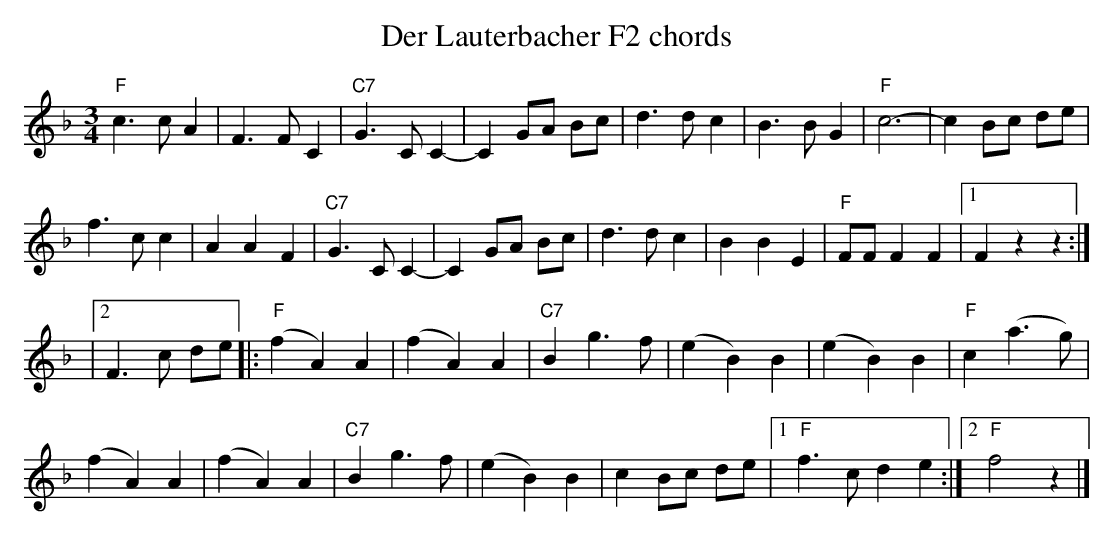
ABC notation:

X:1
T:Der Lauterbacher F2 chords
M:3/4
L:1/4
K:Fmaj%%MIDI gchordon
"F"c>c A | F>F C | "C7"G>C C- | C G/2A/2 B/2c/2 | d>d c | B>B G | "F"c3- | c B/2c/2 d/2e/2 |
f>c c | A A F | "C7"G>C C- | C G/2A/2 B/2c/2 | d>d c | B B E | "F"F/2F/2 F F |1 F z z :|
|2 F>c d/2e/2 |: ("F"fA) A | (fA) A | "C7"B g>f | (eB) B | (eB) B | "F"c (a>g) |
(fA) A | (fA) A | "C7"B g>f | (eB) B | c B/2c/2 d/2e/2 |1 "F"f>c de :|2 "F"f2 z |]
